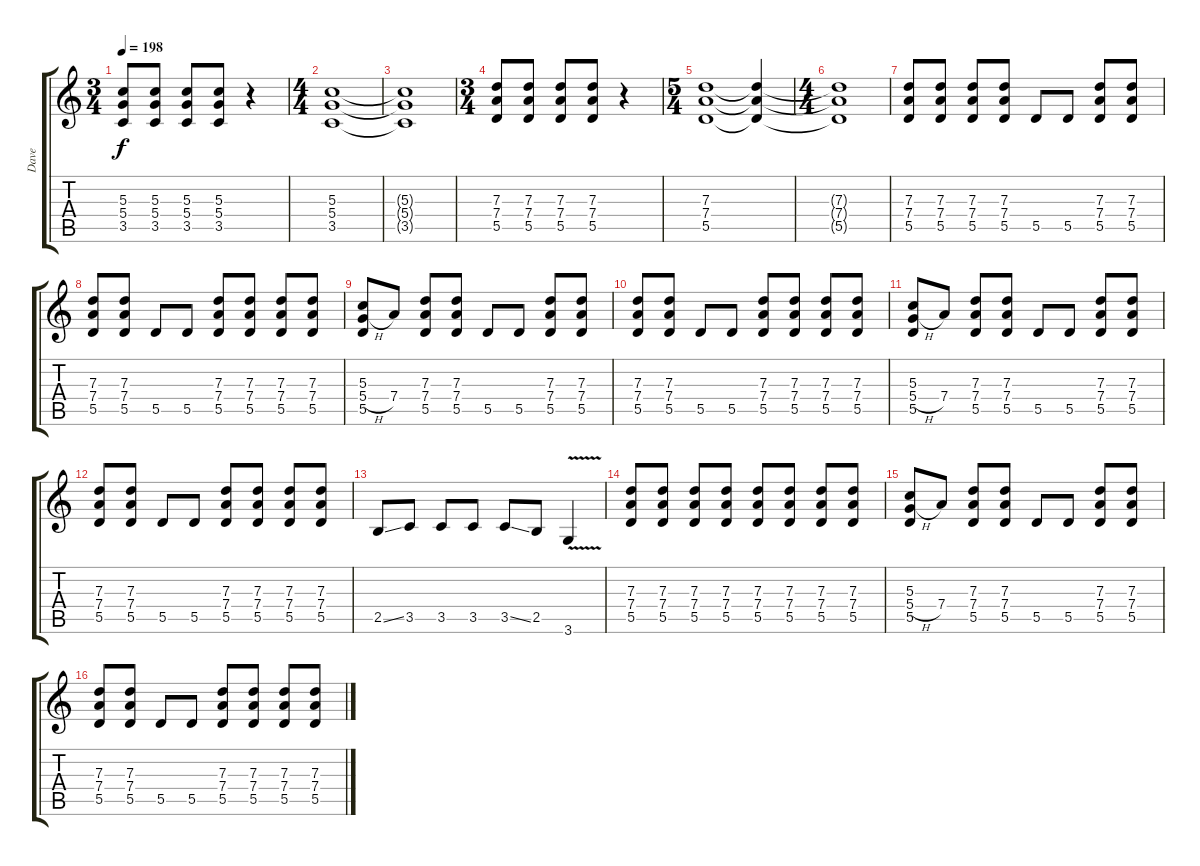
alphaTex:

\track ("Dave" "Dave") {instrument overdrivenguitar}
\staff {score tabs}
\tuning (E4 B3 G3 D3 A2 E2) {hide}
\ts (3 4)
\tempo 198
\clef g2
\ks c
(5.3 5.4 3.5).8{dy f} (5.3 5.4 3.5).8 (5.3 5.4 3.5).8 (5.3 5.4 3.5).8 r.4 |
\ts (4 4)
(5.3 5.4 3.5).1 |
(5.3{t} 5.4{t} 3.5{t}).1 |
\ts (3 4)
(7.3 7.4 5.5).8 (7.3 7.4 5.5).8 (7.3 7.4 5.5).8 (7.3 7.4 5.5).8 r.4 |
\ts (5 4)
(7.3 7.4 5.5).1 (7.3{t} 7.4{t} 5.5{t}).4 |
\ts (4 4)
(7.3{t} 7.4{t} 5.5{t}).1 |
(7.3 7.4 5.5).8 (7.3 7.4 5.5).8 (7.3 7.4 5.5).8 (7.3 7.4 5.5).8 5.5.8 5.5.8 (7.3 7.4 5.5).8 (7.3 7.4 5.5).8 |
(7.3 7.4 5.5).8 (7.3 7.4 5.5).8 5.5.8 5.5.8 (7.3 7.4 5.5).8 (7.3 7.4 5.5).8 (7.3 7.4 5.5).8 (7.3 7.4 5.5).8 |
(5.3 5.4{h} 5.5).8 7.4.8 (7.3 7.4 5.5).8 (7.3 7.4 5.5).8 5.5.8 5.5.8 (7.3 7.4 5.5).8 (7.3 7.4 5.5).8 |
(7.3 7.4 5.5).8 (7.3 7.4 5.5).8 5.5.8 5.5.8 (7.3 7.4 5.5).8 (7.3 7.4 5.5).8 (7.3 7.4 5.5).8 (7.3 7.4 5.5).8 |
(5.3 5.4{h} 5.5).8 7.4.8 (7.3 7.4 5.5).8 (7.3 7.4 5.5).8 5.5.8 5.5.8 (7.3 7.4 5.5).8 (7.3 7.4 5.5).8 |
(7.3 7.4 5.5).8 (7.3 7.4 5.5).8 5.5.8 5.5.8 (7.3 7.4 5.5).8 (7.3 7.4 5.5).8 (7.3 7.4 5.5).8 (7.3 7.4 5.5).8 |
2.5{ss}.8 3.5.8 3.5.8 3.5.8 3.5{ss}.8 2.5.8 3.6{v}.4 |
(7.3 7.4 5.5).8 (7.3 7.4 5.5).8 (7.3 7.4 5.5).8 (7.3 7.4 5.5).8 (7.3 7.4 5.5).8 (7.3 7.4 5.5).8 (7.3 7.4 5.5).8 (7.3 7.4 5.5).8 |
(5.3 5.4{h} 5.5).8 7.4.8 (7.3 7.4 5.5).8 (7.3 7.4 5.5).8 5.5.8 5.5.8 (7.3 7.4 5.5).8 (7.3 7.4 5.5).8 |
(7.3 7.4 5.5).8 (7.3 7.4 5.5).8 5.5.8 5.5.8 (7.3 7.4 5.5).8 (7.3 7.4 5.5).8 (7.3 7.4 5.5).8 (7.3 7.4 5.5).8
